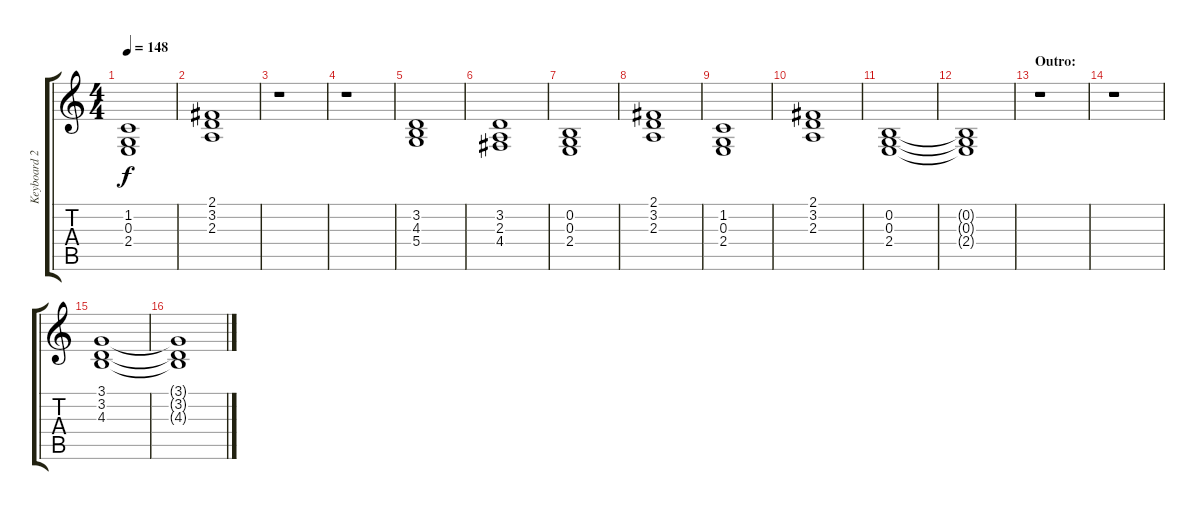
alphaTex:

\track ("Keyboard 2" "Keyboard 2") {instrument stringensemble2}
\staff {score tabs}
\tuning (E4 B3 G3 D3 A2 E2) {hide}
\ts (4 4)
\tempo 148
\clef g2
\ks c
(1.2 0.3 2.4).1{dy f} |
(2.1 3.2 2.3).1 |
r.1 |
r.1 |
(3.2 4.3 5.4).1 |
(3.2 2.3 4.4).1 |
(0.2 0.3 2.4).1 |
(2.1 3.2 2.3).1 |
(1.2 0.3 2.4).1 |
(2.1 3.2 2.3).1 |
(0.2 0.3 2.4).1 |
(0.2{t} 0.3{t} 2.4{t}).1 |
\section ("" "Outro:")
r.1 |
r.1 |
(3.1 3.2 4.3).1 |
(3.1{t} 3.2{t} 4.3{t}).1
